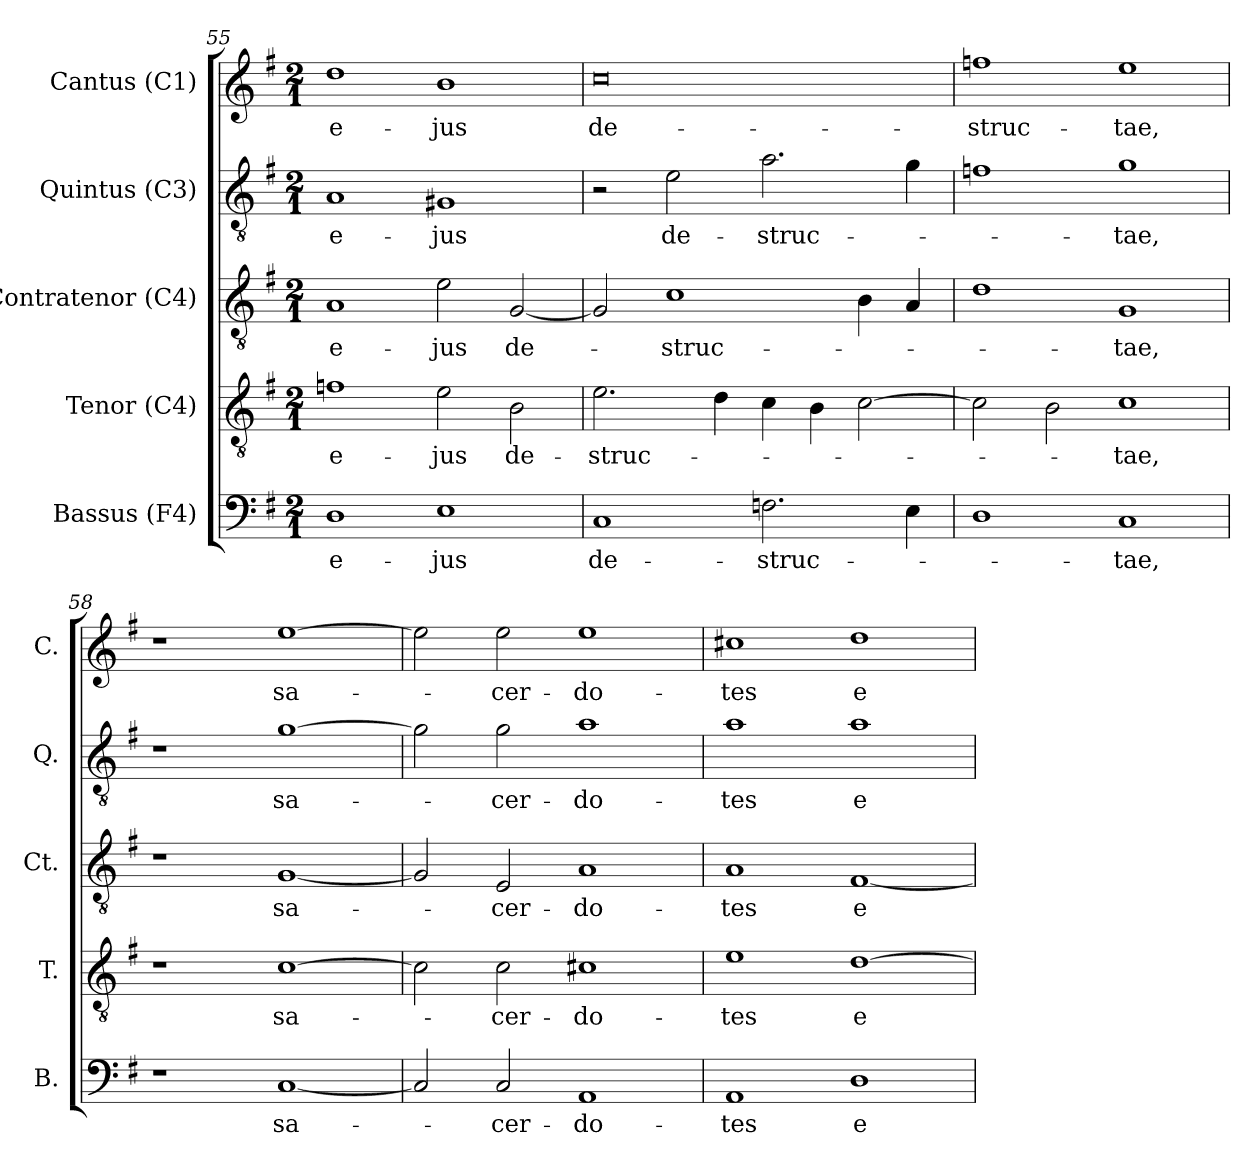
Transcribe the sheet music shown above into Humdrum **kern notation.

**kern	**text	**kern	**text	**kern	**text	**kern	**text	**kern	**text
*part5	*part5	*part4	*part4	*part3	*part3	*part2	*part2	*part1	*part1
*staff5	*staff5	*staff4	*staff4	*staff3	*staff3	*staff2	*staff2	*staff1	*staff1
*I"Bassus (F4)	*	*I"Tenor (C4)	*	*I"Contratenor (C4)	*	*I"Quintus (C3)	*	*I"Cantus (C1)	*
*I'B.	*	*I'T.	*	*I'Ct.	*	*I'Q.	*	*I'C.	*
*clefF4	*	*clefGv2	*	*clefGv2	*	*clefGv2	*	*clefG2	*
*	*	*	*	*ITrd7c12	*	*	*	*	*
*k[f#]	*	*k[f#]	*	*k[f#]	*	*k[f#]	*	*k[f#]	*
*G:	*	*G:	*	*G:	*	*G:	*	*G:	*
*M2/1	*	*M2/1	*	*M2/1	*	*M2/1	*	*M2/1	*
=55	=55	=55	=55	=55	=55	=55	=55	=55	=55
!	!LO:LY:b:color=#000000	!	!	!	!	!	!	!	!
!	!	!	!LO:LY:b:color=#000000	!	!	!	!	!	!
!	!	!	!	!	!LO:LY:b:color=#000000	!	!	!	!
!	!	!	!	!	!	!	!LO:LY:b:color=#000000	!	!
!	!	!	!	!	!	!	!	!	!LO:LY:b:color=#000000
1Di	e-	1fni	e-	1AAi	e-	1Ai	e-	1ddi	e-
!	!LO:LY:b:color=#000000	!	!	!	!	!	!	!	!
!	!	!	!LO:LY:b:color=#000000	!	!	!	!	!	!
!	!	!	!	!	!LO:LY:b:color=#000000	!	!	!	!
!	!	!	!	!	!	!	!LO:LY:b:color=#000000	!	!
!	!	!	!	!	!	!	!	!	!LO:LY:b:color=#000000
1Ei	-jus	2ei\	-jus	2Ei\	-jus	1G#Xi	-jus	1bi	-jus
!	!	!	!LO:LY:b:color=#000000	!	!	!	!	!	!
!	!	!	!	!	!LO:LY:b:color=#000000	!	!	!	!
.	.	2Bi\	de-	[2GGi/	de-	.	.	.	.
=56	=56	=56	=56	=56	=56	=56	=56	=56	=56
!	!LO:LY:b:color=#000000	!	!	!	!	!	!	!	!
!	!	!	!LO:LY:b:color=#000000	!	!	!	!	!	!
!	!	!	!	!	!	!	!	!	!LO:LY:b:color=#000000
1Ci	de-	2.ei\	-struc-	2GGi/]	.	2r	.	0cci	de-
!	!	!	!	!	!LO:LY:b:color=#000000	!	!	!	!
!	!	!	!	!	!	!	!LO:LY:b:color=#000000	!	!
.	.	.	.	1Ci	-struc-	2ei\	de-	.	.
.	.	4di\	.	.	.	.	.	.	.
!	!LO:LY:b:color=#000000	!	!	!	!	!	!	!	!
!	!	!	!	!	!	!	!LO:LY:b:color=#000000	!	!
2.Fni\	-struc-	4ci\	.	.	.	2.ai\	-struc-	.	.
.	.	4Bi\	.	.	.	.	.	.	.
.	.	[2ci\	.	4BBi\	.	.	.	.	.
4Ei\	.	.	.	4AAi/	.	4gi\	.	.	.
!!LO:LB:g=z
=57	=57	=57	=57	=57	=57	=57	=57	=57	=57
!	!	!	!	!	!	!	!	!	!LO:LY:b:color=#000000
1Di	.	2ci\]	.	1Di	.	1fni	.	1ffni	-struc-
.	.	2Bi\	.	.	.	.	.	.	.
!	!LO:LY:b:color=#000000	!	!	!	!	!	!	!	!
!	!	!	!LO:LY:b:color=#000000	!	!	!	!	!	!
!	!	!	!	!	!LO:LY:b:color=#000000	!	!	!	!
!	!	!	!	!	!	!	!LO:LY:b:color=#000000	!	!
!	!	!	!	!	!	!	!	!	!LO:LY:b:color=#000000
1Ci	-tae,	1ci	-tae,	1GGi	-tae,	1gi	-tae,	1eei	-tae,
=58	=58	=58	=58	=58	=58	=58	=58	=58	=58
1r	.	1r	.	1r	.	1r	.	1r	.
!	!LO:LY:b:color=#000000	!	!	!	!	!	!	!	!
!	!	!	!LO:LY:b:color=#000000	!	!	!	!	!	!
!	!	!	!	!	!LO:LY:b:color=#000000	!	!	!	!
!	!	!	!	!	!	!	!LO:LY:b:color=#000000	!	!
!	!	!	!	!	!	!	!	!	!LO:LY:b:color=#000000
[1Ci	sa-	[1ci	sa-	[1GGi	sa-	[1gi	sa-	[1eei	sa-
=59	=59	=59	=59	=59	=59	=59	=59	=59	=59
2Ci/]	.	2ci\]	.	2GGi/]	.	2gi\]	.	2eei\]	.
!	!LO:LY:b:color=#000000	!	!	!	!	!	!	!	!
!	!	!	!LO:LY:b:color=#000000	!	!	!	!	!	!
!	!	!	!	!	!LO:LY:b:color=#000000	!	!	!	!
!	!	!	!	!	!	!	!LO:LY:b:color=#000000	!	!
!	!	!	!	!	!	!	!	!	!LO:LY:b:color=#000000
2Ci/	-cer-	2ci\	-cer-	2EEi/	-cer-	2gi\	-cer-	2eei\	-cer-
!	!LO:LY:b:color=#000000	!	!	!	!	!	!	!	!
!	!	!	!LO:LY:b:color=#000000	!	!	!	!	!	!
!	!	!	!	!	!LO:LY:b:color=#000000	!	!	!	!
!	!	!	!	!	!	!	!LO:LY:b:color=#000000	!	!
!	!	!	!	!	!	!	!	!	!LO:LY:b:color=#000000
1AAi	-do-	1c#Xi	-do-	1AAi	-do-	1ai	-do-	1eei	-do-
=60	=60	=60	=60	=60	=60	=60	=60	=60	=60
!	!LO:LY:b:color=#000000	!	!	!	!	!	!	!	!
!	!	!	!LO:LY:b:color=#000000	!	!	!	!	!	!
!	!	!	!	!	!LO:LY:b:color=#000000	!	!	!	!
!	!	!	!	!	!	!	!LO:LY:b:color=#000000	!	!
!	!	!	!	!	!	!	!	!	!LO:LY:b:color=#000000
1AAi	-tes	1ei	-tes	1AAi	-tes	1ai	-tes	1cc#Xi	-tes
!	!LO:LY:b:color=#000000	!	!	!	!	!	!	!	!
!	!	!	!LO:LY:b:color=#000000	!	!	!	!	!	!
!	!	!	!	!	!LO:LY:b:color=#000000	!	!	!	!
!	!	!	!	!	!	!	!LO:LY:b:color=#000000	!	!
!	!	!	!	!	!	!	!	!	!LO:LY:b:color=#000000
1Di	e-	[1di	e-	[1FF#i	e-	1ai	e-	1ddi	e-
=	=	=	=	=	=	=	=	=	=
*-	*-	*-	*-	*-	*-	*-	*-	*-	*-
